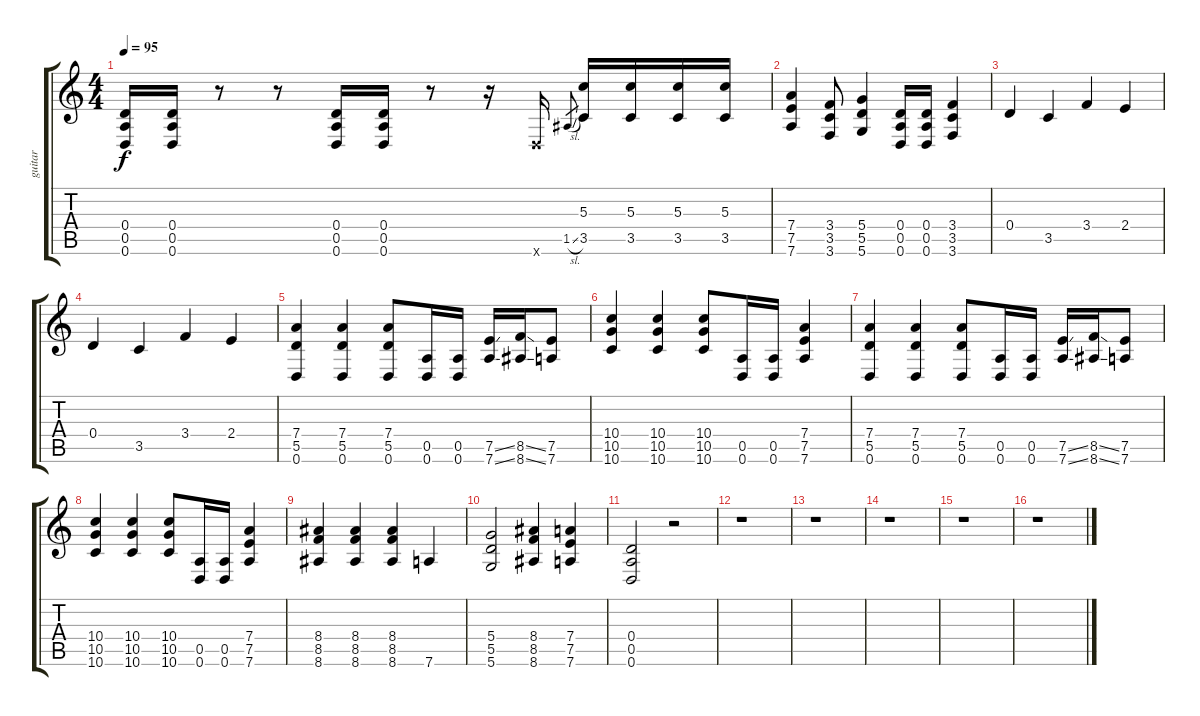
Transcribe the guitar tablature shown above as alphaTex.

\track ("guitar" "guitar") {instrument acousticguitarnylon}
\staff {score tabs}
\tuning (E4 B3 G3 D3 A2 D2) {hide}
\ts (4 4)
\tempo 95
\clef g2
\ks c
(0.4 0.5 0.6).16{dy f} (0.4 0.5 0.6).16 r.8 r.8 (0.4 0.5 0.6).16 (0.4 0.5 0.6).16 r.8 r.16 0.6{x}.16 1.5{sl}.8{gr} (5.3 3.5).16 (5.3 3.5).16 (5.3 3.5).16 (5.3 3.5).16 |
(7.4 7.5 7.6).4 (3.4 3.5 3.6).8 (5.4 5.5 5.6).4 (0.4 0.5 0.6).16 (0.4 0.5 0.6).16 (3.4 3.5 3.6).4 |
0.4.4 3.5.4 3.4.4 2.4.4 |
0.4.4 3.5.4 3.4.4 2.4.4 |
(7.4 5.5 0.6).4 (7.4 5.5 0.6).4 (7.4 5.5 0.6).8 (0.5 0.6).16 (0.5 0.6).16 (7.5{ss} 7.6{ss}).16 (8.5{ss} 8.6{ss}).16 (7.5 7.6).8 |
(10.4 10.5 10.6).4 (10.4 10.5 10.6).4 (10.4 10.5 10.6).8 (0.5 0.6).16 (0.5 0.6).16 (7.4 7.5 7.6).4 |
(7.4 5.5 0.6).4 (7.4 5.5 0.6).4 (7.4 5.5 0.6).8 (0.5 0.6).16 (0.5 0.6).16 (7.5{ss} 7.6{ss}).16 (8.5{ss} 8.6{ss}).16 (7.5 7.6).8 |
(10.4 10.5 10.6).4 (10.4 10.5 10.6).4 (10.4 10.5 10.6).8 (0.5 0.6).16 (0.5 0.6).16 (7.4 7.5 7.6).4 |
(8.4 8.5 8.6).4 (8.4 8.5 8.6).4 (8.4 8.5 8.6).4 7.6.4 |
(5.4 5.5 5.6).2 (8.4 8.5 8.6).4 (7.4 7.5 7.6).4 |
(0.4 0.5 0.6).2 r.2 |
r.1 |
r.1 |
r.1 |
r.1 |
r.1
